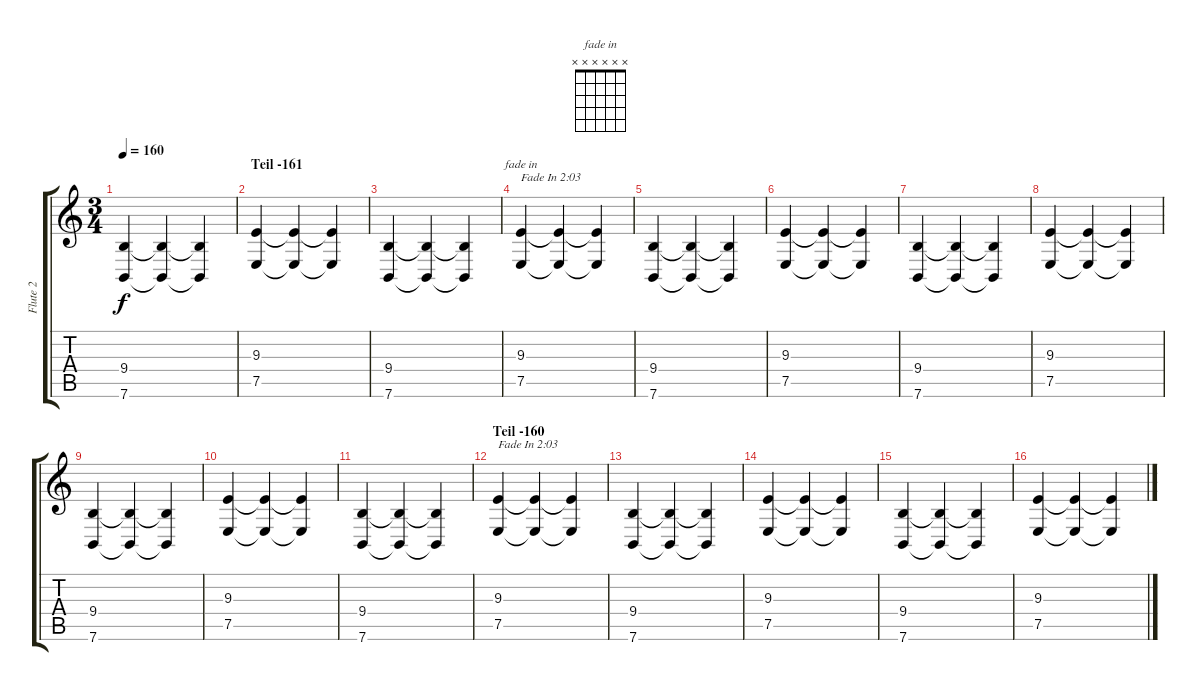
\track ("Flute 2" "Flute 2") {instrument flute}
\staff {score tabs}
\tuning (E4 B3 G3 D3 A2 E2) {hide}
\chord ("fade in" x x x x x x)
\ts (3 4)
\tempo 160
\clef g2
\ks c
(9.4 7.6).4{dy f} (9.4{t} 7.6{t}).4 (9.4{t} 7.6{t}).4 |
\section ("" "Teil -161")
(9.3 7.5).4 (9.3{t} 7.5{t}).4 (9.3{t} 7.5{t}).4 |
(9.4 7.6).4 (9.4{t} 7.6{t}).4 (9.4{t} 7.6{t}).4 |
(9.3 7.5).4{ch "fade in" txt "Fade In 2:03"} (9.3{t} 7.5{t}).4 (9.3{t} 7.5{t}).4 |
(9.4 7.6).4 (9.4{t} 7.6{t}).4 (9.4{t} 7.6{t}).4 |
(9.3 7.5).4 (9.3{t} 7.5{t}).4 (9.3{t} 7.5{t}).4 |
(9.4 7.6).4 (9.4{t} 7.6{t}).4 (9.4{t} 7.6{t}).4 |
(9.3 7.5).4 (9.3{t} 7.5{t}).4 (9.3{t} 7.5{t}).4 |
(9.4 7.6).4 (9.4{t} 7.6{t}).4 (9.4{t} 7.6{t}).4 |
(9.3 7.5).4 (9.3{t} 7.5{t}).4 (9.3{t} 7.5{t}).4 |
(9.4 7.6).4 (9.4{t} 7.6{t}).4 (9.4{t} 7.6{t}).4 |
\section ("" "Teil -160")
(9.3 7.5).4{txt "Fade In 2:03"} (9.3{t} 7.5{t}).4 (9.3{t} 7.5{t}).4 |
(9.4 7.6).4 (9.4{t} 7.6{t}).4 (9.4{t} 7.6{t}).4 |
(9.3 7.5).4 (9.3{t} 7.5{t}).4 (9.3{t} 7.5{t}).4 |
(9.4 7.6).4 (9.4{t} 7.6{t}).4 (9.4{t} 7.6{t}).4 |
(9.3 7.5).4 (9.3{t} 7.5{t}).4 (9.3{t} 7.5{t}).4
